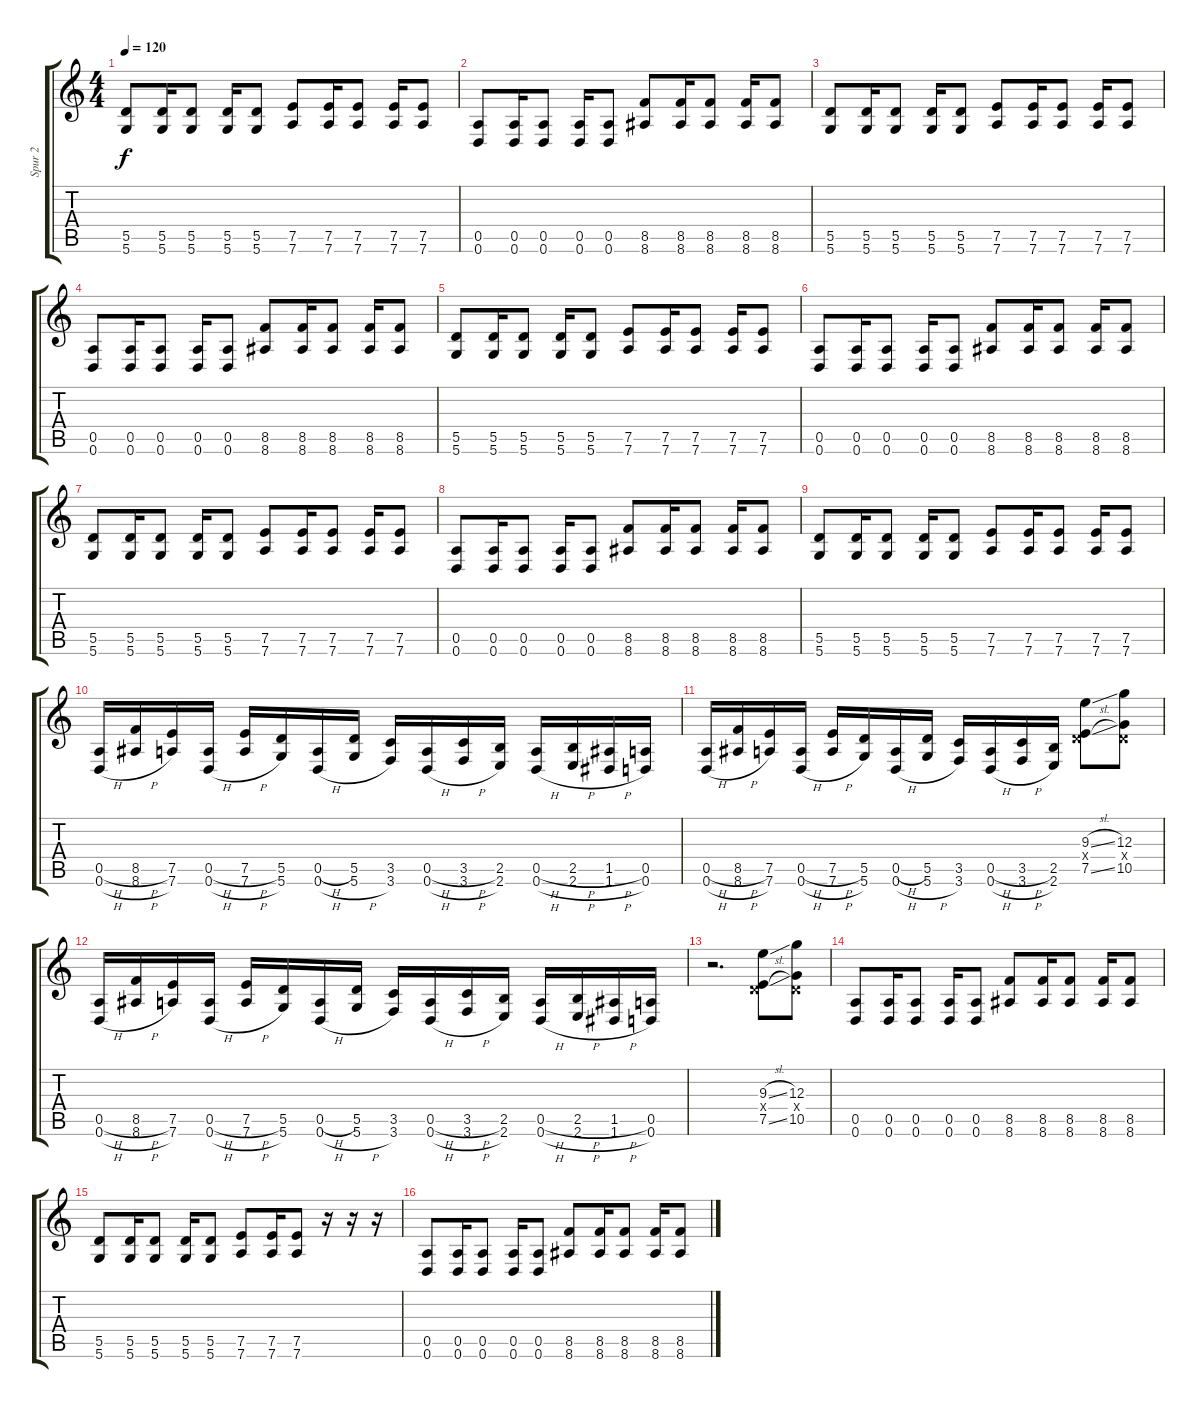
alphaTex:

\track ("Spur 2" "Spur 2") {instrument overdrivenguitar}
\staff {score tabs}
\tuning (E4 B3 G3 D3 A2 D2) {hide}
\ts (4 4)
\tempo 120
\clef g2
\ks c
(5.5 5.6).8{dy f} (5.5 5.6).16 (5.5 5.6).8 (5.5 5.6).16 (5.5 5.6).8 (7.5 7.6).8 (7.5 7.6).16 (7.5 7.6).8 (7.5 7.6).16 (7.5 7.6).8 |
(0.5 0.6).8 (0.5 0.6).16 (0.5 0.6).8 (0.5 0.6).16 (0.5 0.6).8 (8.5 8.6).8 (8.5 8.6).16 (8.5 8.6).8 (8.5 8.6).16 (8.5 8.6).8 |
(5.5 5.6).8 (5.5 5.6).16 (5.5 5.6).8 (5.5 5.6).16 (5.5 5.6).8 (7.5 7.6).8 (7.5 7.6).16 (7.5 7.6).8 (7.5 7.6).16 (7.5 7.6).8 |
(0.5 0.6).8 (0.5 0.6).16 (0.5 0.6).8 (0.5 0.6).16 (0.5 0.6).8 (8.5 8.6).8 (8.5 8.6).16 (8.5 8.6).8 (8.5 8.6).16 (8.5 8.6).8 |
(5.5 5.6).8 (5.5 5.6).16 (5.5 5.6).8 (5.5 5.6).16 (5.5 5.6).8 (7.5 7.6).8 (7.5 7.6).16 (7.5 7.6).8 (7.5 7.6).16 (7.5 7.6).8 |
(0.5 0.6).8 (0.5 0.6).16 (0.5 0.6).8 (0.5 0.6).16 (0.5 0.6).8 (8.5 8.6).8 (8.5 8.6).16 (8.5 8.6).8 (8.5 8.6).16 (8.5 8.6).8 |
(5.5 5.6).8 (5.5 5.6).16 (5.5 5.6).8 (5.5 5.6).16 (5.5 5.6).8 (7.5 7.6).8 (7.5 7.6).16 (7.5 7.6).8 (7.5 7.6).16 (7.5 7.6).8 |
(0.5 0.6).8 (0.5 0.6).16 (0.5 0.6).8 (0.5 0.6).16 (0.5 0.6).8 (8.5 8.6).8 (8.5 8.6).16 (8.5 8.6).8 (8.5 8.6).16 (8.5 8.6).8 |
(5.5 5.6).8 (5.5 5.6).16 (5.5 5.6).8 (5.5 5.6).16 (5.5 5.6).8 (7.5 7.6).8 (7.5 7.6).16 (7.5 7.6).8 (7.5 7.6).16 (7.5 7.6).8 |
(0.5{h} 0.6{h}).16 (8.5{h} 8.6{h}).16 (7.5 7.6).16 (0.5{h} 0.6{h}).16 (7.5{h} 7.6{h}).16 (5.5 5.6).16 (0.5{h} 0.6{h}).16 (5.5 5.6{h}).16 (3.5 3.6).16 (0.5{h} 0.6{h}).16 (3.5{h} 3.6{h}).16 (2.5 2.6).16 (0.5{h} 0.6{h}).16 (2.5{h} 2.6{h}).16 (1.5{h} 1.6{h}).16 (0.5 0.6).16 |
(0.5{h} 0.6{h}).16 (8.5{h} 8.6{h}).16 (7.5 7.6).16 (0.5{h} 0.6{h}).16 (7.5{h} 7.6{h}).16 (5.5 5.6).16 (0.5{h} 0.6{h}).16 (5.5 5.6{h}).16 (3.5 3.6).16 (0.5{h} 0.6{h}).16 (3.5{h} 3.6{h}).16 (2.5 2.6).16 (9.3{sl} 0.4{x} 7.5{sl}).8 (12.3 0.4{x} 10.5).8 |
(0.5{h} 0.6{h}).16 (8.5{h} 8.6{h}).16 (7.5 7.6).16 (0.5{h} 0.6{h}).16 (7.5{h} 7.6{h}).16 (5.5 5.6).16 (0.5{h} 0.6{h}).16 (5.5 5.6{h}).16 (3.5 3.6).16 (0.5{h} 0.6{h}).16 (3.5{h} 3.6{h}).16 (2.5 2.6).16 (0.5{h} 0.6{h}).16 (2.5{h} 2.6{h}).16 (1.5{h} 1.6{h}).16 (0.5 0.6).16 |
r.2{d} (9.3{sl} 0.4{x} 7.5{sl}).8 (12.3 0.4{x} 10.5).8 |
(0.5 0.6).8 (0.5 0.6).16 (0.5 0.6).8 (0.5 0.6).16 (0.5 0.6).8 (8.5 8.6).8 (8.5 8.6).16 (8.5 8.6).8 (8.5 8.6).16 (8.5 8.6).8 |
(5.5 5.6).8 (5.5 5.6).16 (5.5 5.6).8 (5.5 5.6).16 (5.5 5.6).8 (7.5 7.6).8 (7.5 7.6).16 (7.5 7.6).8 r.16 r.16 r.16 |
(0.5 0.6).8 (0.5 0.6).16 (0.5 0.6).8 (0.5 0.6).16 (0.5 0.6).8 (8.5 8.6).8 (8.5 8.6).16 (8.5 8.6).8 (8.5 8.6).16 (8.5 8.6).8
